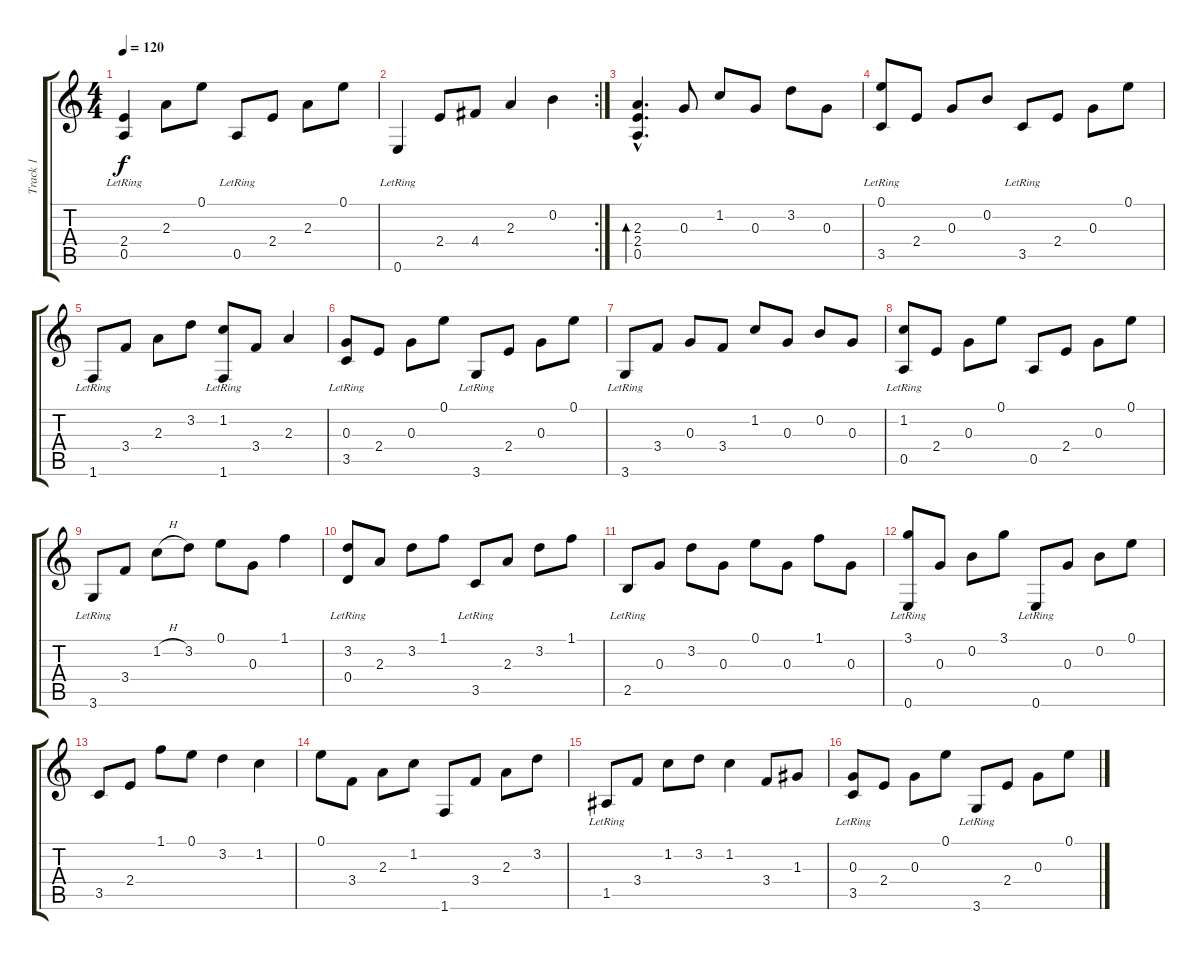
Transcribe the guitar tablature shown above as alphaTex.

\track ("Track 1" "Track 1") {instrument acousticguitarsteel}
\staff {score tabs}
\tuning (E4 B3 G3 D3 A2 E2) {hide}
\ts (4 4)
\tempo 120
\clef g2
\ks c
(2.4 0.5{lr}).4{dy f} 2.3.8 0.1.8 0.5{lr}.8 2.4.8 2.3.8 0.1.8 |
\rc 2
0.6{lr}.4 2.4.8 4.4.8 2.3.4 0.2.4 |
(2.3{hac} 2.4{hac} 0.5{hac}).4{d bd 120} 0.3.8 1.2.8 0.3.8 3.2.8 0.3.8 |
(0.1 3.5{lr}).8 2.4.8 0.3.8 0.2.8 3.5{lr}.8 2.4.8 0.3.8 0.1.8 |
1.6{lr}.8 3.4.8 2.3.8 3.2.8 (1.2 1.6{lr}).8 3.4.8 2.3.4 |
(0.3 3.5{lr}).8 2.4.8 0.3.8 0.1.8 3.6{lr}.8 2.4.8 0.3.8 0.1.8 |
3.6{lr}.8 3.4.8 0.3.8 3.4.8 1.2.8 0.3.8 0.2.8 0.3.8 |
(1.2 0.5{lr}).8 2.4.8 0.3.8 0.1.8 0.5.8 2.4.8 0.3.8 0.1.8 |
3.6{lr}.8 3.4.8 1.2{h}.8 3.2.8 0.1.8 0.3.8 1.1.4 |
(3.2 0.4{lr}).8 2.3.8 3.2.8 1.1.8 3.5{lr}.8 2.3.8 3.2.8 1.1.8 |
2.5{lr}.8 0.3.8 3.2.8 0.3.8 0.1.8 0.3.8 1.1.8 0.3.8 |
(3.1 0.6{lr}).8 0.3.8 0.2.8 3.1.8 0.6{lr}.8 0.3.8 0.2.8 0.1.8 |
3.5.8 2.4.8 1.1.8 0.1.8 3.2.4 1.2.4 |
0.1.8 3.4.8 2.3.8 1.2.8 1.6.8 3.4.8 2.3.8 3.2.8 |
1.5{lr}.8 3.4.8 1.2.8 3.2.8 1.2.4 3.4.8 1.3.8 |
(0.3 3.5{lr}).8 2.4.8 0.3.8 0.1.8 3.6{lr}.8 2.4.8 0.3.8 0.1.8
